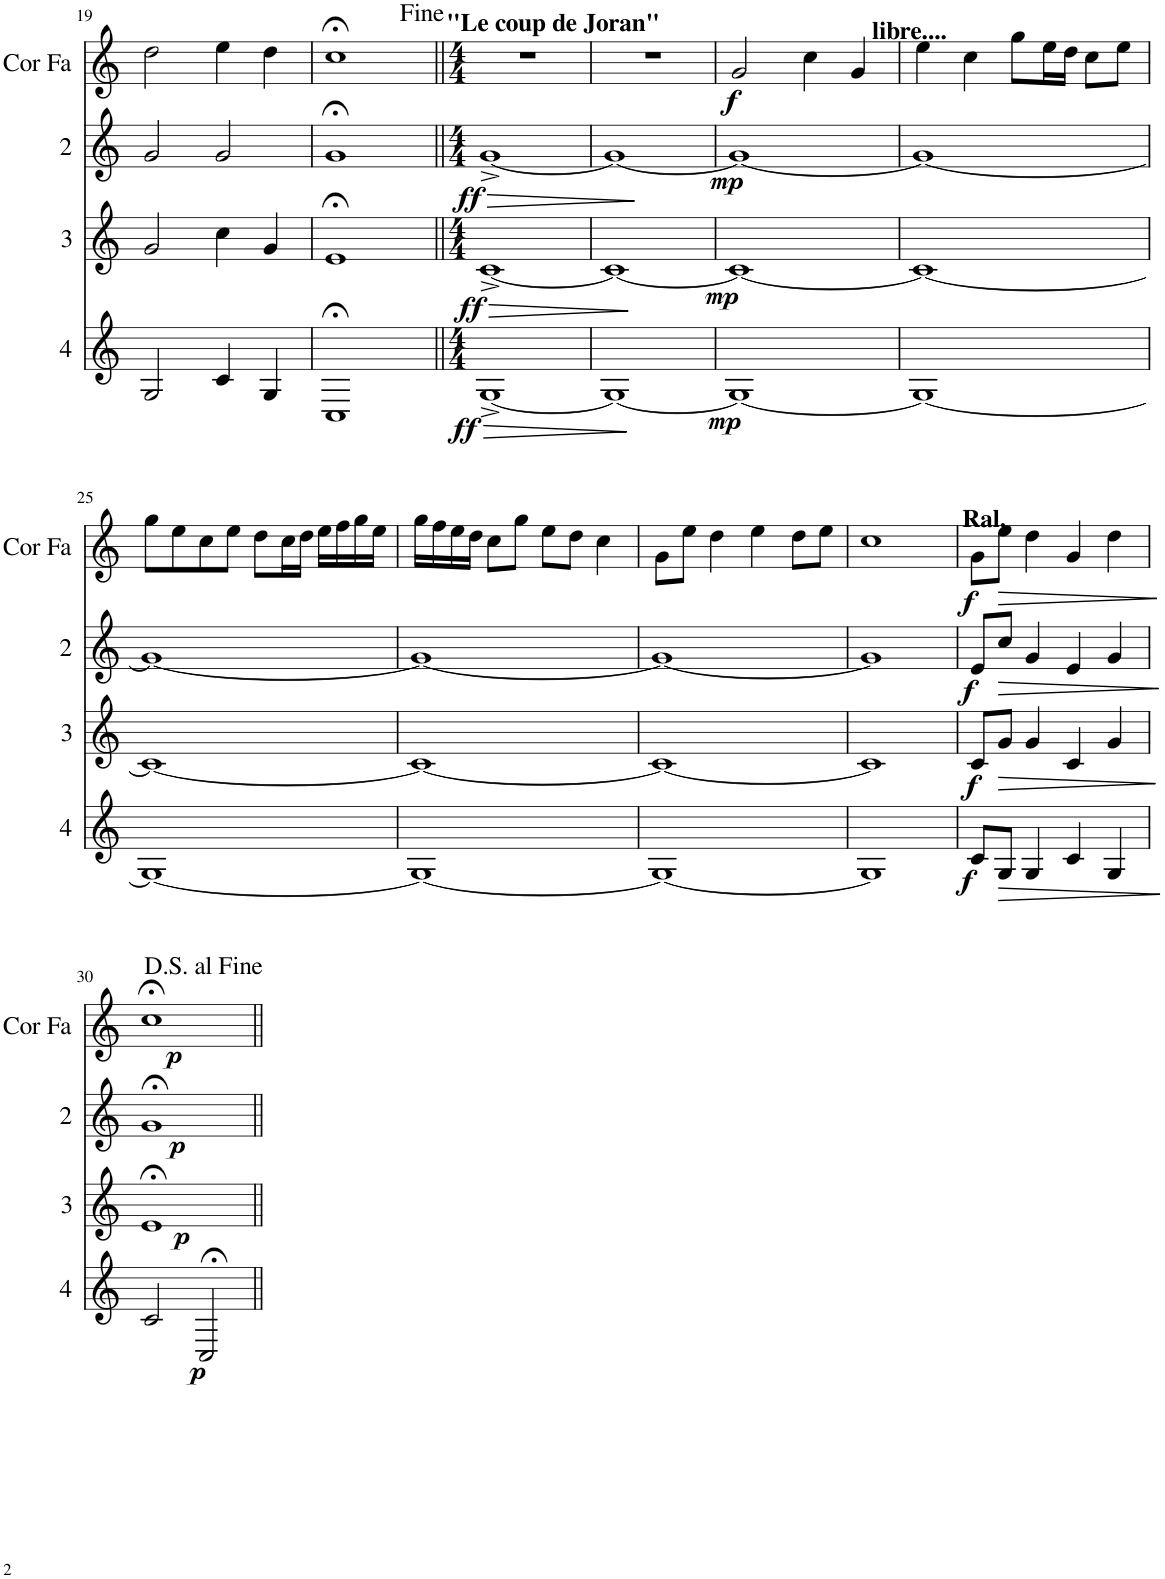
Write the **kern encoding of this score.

**kern	**dynam	**kern	**dynam	**kern	**dynam	**kern	**dynam
*part4	*part4	*part3	*part3	*part2	*part2	*part1	*part1
*staff4	*staff4	*staff3	*staff3	*staff2	*staff2	*staff1	*staff1
*I"Cor 4	*	*I"Cor 3	*	*I"Cor 2	*	*I"Cor 1	*
!!LO:PB:g=z
*clefG2	*	*clefG2	*	*clefG2	*	*clefG2	*
*Trd4c7	*	*Trd4c7	*	*Trd4c7	*	*Trd4c7	*
*k[]	*	*k[]	*	*k[]	*	*k[]	*
*M2/2	*	*M2/2	*	*M2/2	*	*M2/2	*
*met(c|)	*	*met(c|)	*	*met(c|)	*	*met(c|)	*
=19	=19	=19	=19	=19	=19	=19	=19
2G/	.	2g/	.	2g/	.	2dd\	.
4c/	.	4cc\	.	2g/	.	4ee\	.
4G/	.	4g/	.	.	.	4dd\	.
=20	=20	=20	=20	=20	=20	=20	=20
1C;<	.	1e;<	.	1g;<	.	1cc;<	.
=21||	=21||	=21||	=21||	=21||	=21||	=21||	=21||
*M4/4	*	*M4/4	*	*M4/4	*	*M4/4	*
!	!	!	!	!	!	!LO:TX:a:B:t="Le coup de Joran"	!
!	!LO:HP:b	!	!LO:HP:b	!	!LO:HP:b	!	!
!	!LO:DY:n=1:b	!	!LO:DY:n=1:b	!	!LO:DY:n=1:b	!	!
[1G^	> ff	[1c^	> ff	[1g^	> ff	1r	.
.	]	.	]	.	]	.	.
=22	=22	=22	=22	=22	=22	=22	=22
1G_	.	1c_	.	1g_	.	1r	.
=23	=23	=23	=23	=23	=23	=23	=23
!	!LO:DY:b	!	!LO:DY:b	!	!LO:DY:b	!	!LO:DY:b
1G_	mp	1c_	mp	1g_	mp	2g/	f
.	.	.	.	.	.	4cc\	.
!	!	!	!	!	!	!LO:TX:a:B:t=libre....	!
.	.	.	.	.	.	4g/	.
=24	=24	=24	=24	=24	=24	=24	=24
1G_	.	1c_	.	1g_	.	4ee\	.
.	.	.	.	.	.	4cc\	.
.	.	.	.	.	.	8gg\L	.
.	.	.	.	.	.	16ee\L	.
.	.	.	.	.	.	16dd\JJ	.
.	.	.	.	.	.	8cc\L	.
.	.	.	.	.	.	8ee\J	.
!!LO:LB:g=z
=25	=25	=25	=25	=25	=25	=25	=25
1G_	.	1c_	.	1g_	.	8gg\L	.
.	.	.	.	.	.	8ee\	.
.	.	.	.	.	.	8cc\	.
.	.	.	.	.	.	8ee\J	.
.	.	.	.	.	.	8dd\L	.
.	.	.	.	.	.	16cc\L	.
.	.	.	.	.	.	16dd\JJ	.
.	.	.	.	.	.	16ee\LL	.
.	.	.	.	.	.	16ff\	.
.	.	.	.	.	.	16gg\	.
.	.	.	.	.	.	16ee\JJ	.
=26	=26	=26	=26	=26	=26	=26	=26
1G_	.	1c_	.	1g_	.	16gg\LL	.
.	.	.	.	.	.	16ff\	.
.	.	.	.	.	.	16ee\	.
.	.	.	.	.	.	16dd\JJ	.
.	.	.	.	.	.	8cc\L	.
.	.	.	.	.	.	8gg\J	.
.	.	.	.	.	.	8ee\L	.
.	.	.	.	.	.	8dd\J	.
.	.	.	.	.	.	4cc\	.
=27	=27	=27	=27	=27	=27	=27	=27
1G_	.	1c_	.	1g_	.	8g\L	.
.	.	.	.	.	.	8ee\J	.
.	.	.	.	.	.	4dd\	.
.	.	.	.	.	.	4ee\	.
.	.	.	.	.	.	8dd\L	.
.	.	.	.	.	.	8ee\J	.
=28	=28	=28	=28	=28	=28	=28	=28
1G]	.	1c]	.	1g]	.	1cc	.
=29	=29	=29	=29	=29	=29	=29	=29
!	!	!	!	!	!	!LO:TX:a:B:t=Ral.	!
!	!LO:DY:b	!	!LO:DY:b	!	!LO:DY:b	!	!LO:DY:b
8c/L	f	8c/L	f	8e/L	f	8g\L	f
!	!LO:HP:b	!	!LO:HP:b	!	!LO:HP:b	!	!LO:HP:b
8G/J	>	8g/J	>	8cc/J	>	8ee\J	>
4G/	.	4g/	.	4g/	.	4dd\	.
4c/	.	4c/	.	4e/	.	4g/	.
4G/	.	4g/	.	4g/	.	4dd\	.
.	]	.	]	.	]	.	]
!!LO:LB:g=z
=30	=30	=30	=30	=30	=30	=30	=30
!	!	!	!LO:DY:b	!	!LO:DY:b	!	!LO:DY:b
2c/	.	1e;<	p	1g;<	p	1cc;<	p
!	!LO:DY:b	!	!	!	!	!	!
2C;</	p	.	.	.	.	.	.
=||	=||	=||	=||	=||	=||	=||	=||
*-	*-	*-	*-	*-	*-	*-	*-
